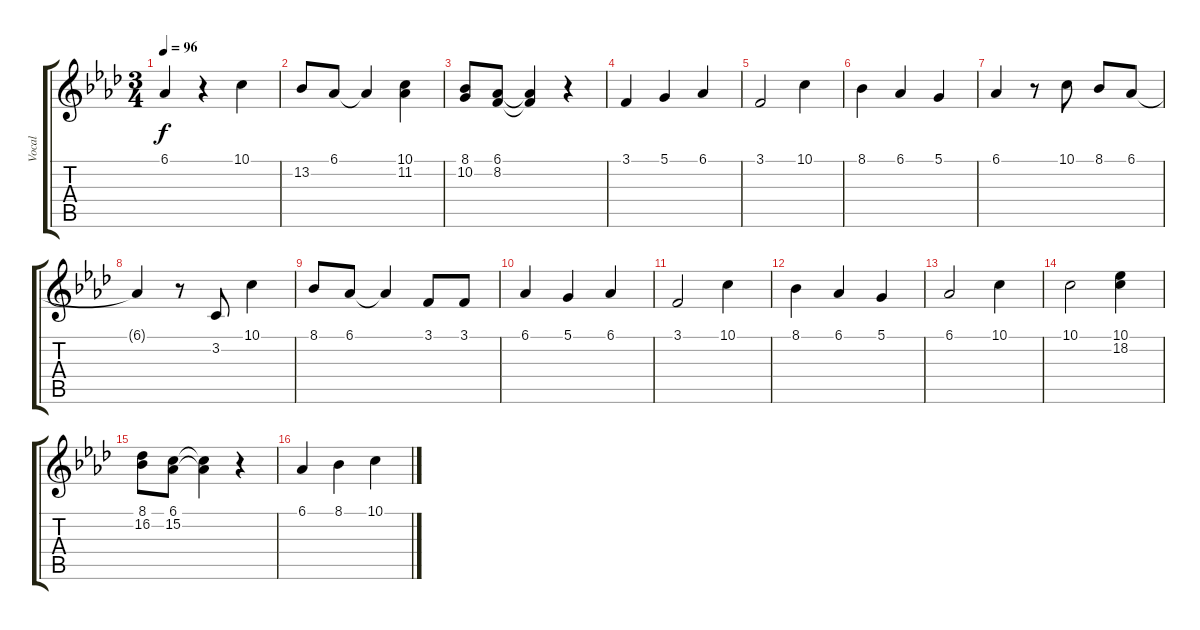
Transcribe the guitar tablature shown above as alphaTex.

\track ("Vocal" "Vocal") {instrument clarinet}
\staff {score tabs}
\tuning (D4 A3 F3 C3 G2 D2) {hide}
\ts (3 4)
\tempo 96
\clef g2
\ks fminor
6.1.4{dy f} r.4 10.1.4 |
13.2.8 6.1.8 6.1{t}.4 (10.1 11.2).4 |
(8.1 10.2).8 (6.1 8.2).8 (6.1{t} 8.2{t}).4 r.4 |
3.1.4 5.1.4 6.1.4 |
3.1.2 10.1.4 |
8.1.4 6.1.4 5.1.4 |
6.1.4 r.8 10.1.8 8.1.8 6.1.8 |
6.1{t}.4 r.8 3.2.8 10.1.4 |
8.1.8 6.1.8 6.1{t}.4 3.1.8 3.1.8 |
6.1.4 5.1.4 6.1.4 |
3.1.2 10.1.4 |
8.1.4 6.1.4 5.1.4 |
6.1.2 10.1.4 |
10.1.2 (10.1 18.2).4 |
(8.1 16.2).8 (6.1 15.2).8 (6.1{t} 15.2{t}).4 r.4 |
6.1.4 8.1.4 10.1.4
